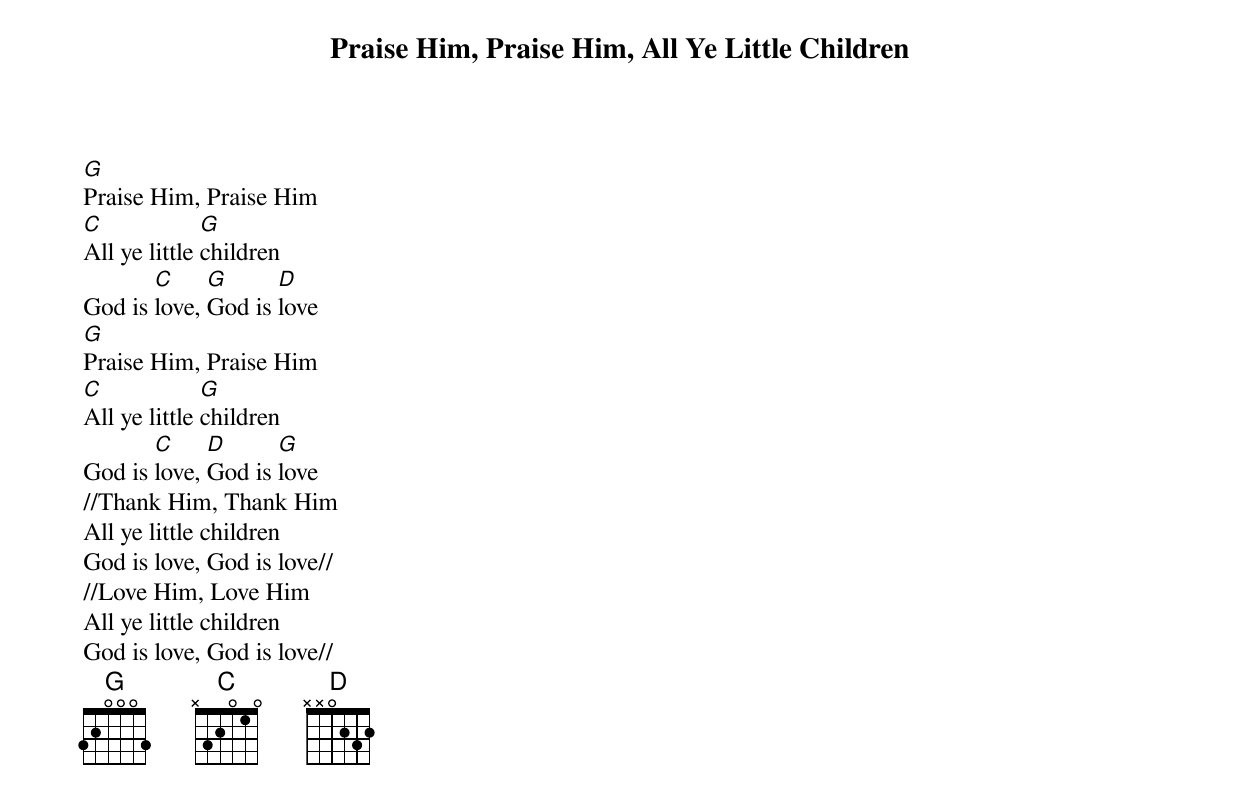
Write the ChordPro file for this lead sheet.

{title: Praise Him, Praise Him, All Ye Little Children}


[G]Praise Him, Praise Him
[C]All ye little [G]children
God is [C]love, [G]God is [D]love
[G]Praise Him, Praise Him
[C]All ye little [G]children
God is [C]love, [D]God is [G]love
//Thank Him, Thank Him
All ye little children
God is love, God is love//
//Love Him, Love Him
All ye little children
God is love, God is love//
